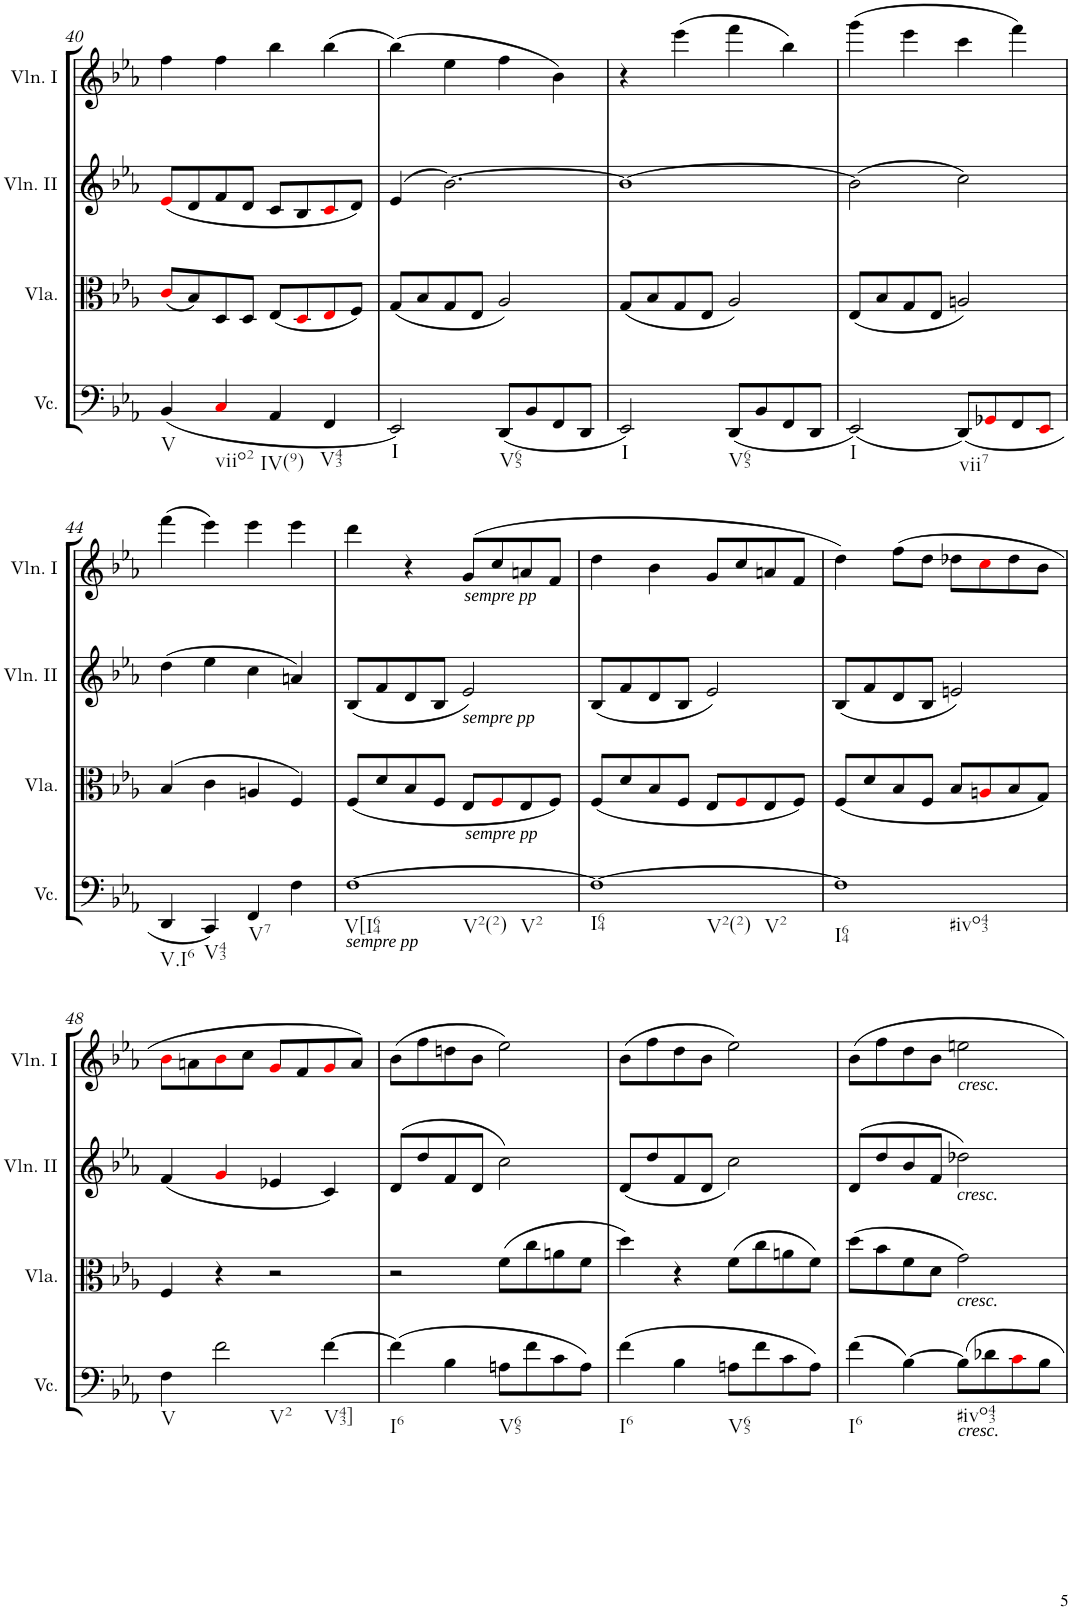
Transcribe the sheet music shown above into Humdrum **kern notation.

**kern	**kern	**kern	**kern
*part4	*part3	*part2	*part1
*staff4	*staff3	*staff2	*staff1
*I"Violoncello	*I"Viola	*I"Violin II	*I"Violin I
*I'Vc.	*I'Vla.	*I'Vln. II	*I'Vln. I
!!LO:PB:g=z
*clefF4	*clefC3	*clefG2	*clefG2
*k[b-e-a-]	*k[b-e-a-]	*k[b-e-a-]	*k[b-e-a-]
*M2/2	*M2/2	*M2/2	*M2/2
*met(c|)	*met(c|)	*met(c|)	*met(c|)
=40	=40	=40	=40
!LO:TX:b:t=V	!	!	!
(4BB-/	(8ci/L	(8e-i/L	4ff\
.	8B-/)	8d/	.
!LO:TX:b:t=viio2	!	!	!
4Ci/	8D/	8f/	4ff\
.	8D/J	8d/J	.
!LO:TX:b:t=IV(9)	!	!	!
4AA-/	(8E-/L	8c/L	4bb-\
.	8Di/	8B-/	.
!LO:TX:b:t=V43	!	!	!
4FF/	8E-i/	8ci/	(4bb-\
.	8F/J)	8d/J)	.
=41	=41	=41	=41
!LO:TX:b:t=I	!	!	!
2EE-/)	(8G/L	(4e-/	(4bb-\)
.	8B-/	.	.
.	8G/	[2.b-\)	4ee-\
.	8E-/J	.	.
!LO:TX:b:t=V65	!	!	!
(8DD/L	2A-/)	.	4ff\
8BB-/	.	.	.
8FF/	.	.	4b-\)
8DD/J	.	.	.
=42	=42	=42	=42
!LO:TX:b:t=I	!	!	!
2EE-/)	(8G/L	1b-_	4r
.	8B-/	.	.
.	8G/	.	(4eee-\
.	8E-/J	.	.
!LO:TX:b:t=V65	!	!	!
(8DD/L	2A-/)	.	4fff\
8BB-/	.	.	.
8FF/	.	.	4bb-\)
8DD/J	.	.	.
=43	=43	=43	=43
!LO:TX:b:t=I	!	!	!
(2EE-/)	(8E-/L	(2b-\]	(4ggg\
.	8B-/	.	.
.	8G/	.	4eee-\
.	8E-/J	.	.
!LO:TX:b:t=vii7	!	!	!
(8DD/L)	2An/)	2cc\)	4ccc\
8GG-Xi/	.	.	.
8FF/	.	.	4fff\)
8EE-i/J	.	.	.
!!LO:LB:g=z
=44	=44	=44	=44
!LO:TX:b:t=V.I6	!	!	!
4DD/	(4B-/	(4dd\	(4fff\
!LO:TX:b:t=V43	!	!	!
4CC/)	4c\	4ee-\	4eee-\)
!LO:TX:b:t=V7	!	!	!
4FF/	4An/	4cc\	4eee-\
4F\	4F/)	4an/)	4eee-\
=45	=45	=45	=45
!LO:TX:b:i:t=sempre pp	!	!	!
!LO:TX:b:t=V[I64	!	!	!
!LO:TX:b:t=V2(2)	!	!	!
!LO:TX:b:t=V2	!	!	!
[1F	(8F/L	(8B-/L	4ddd\
.	8d/	8f/	.
.	8B-/	8d/	4r
.	8F/J	8B-/J	.
!	!	!	!LO:TX:b:i:t=sempre pp
!	!	!LO:TX:b:i:t=sempre pp	!
!	!LO:TX:b:i:t=sempre pp	!	!
.	8E-/L	2e-/)	(8g/L
.	8Fi/	.	8cc/
.	8E-/	.	8an/
.	8F/J)	.	8f/J
=46	=46	=46	=46
!LO:TX:b:t=I64	!	!	!
!LO:TX:b:t=V2(2)	!	!	!
!LO:TX:b:t=V2	!	!	!
1F_	(8F/L	(8B-/L	4dd\
.	8d/	8f/	.
.	8B-/	8d/	4b-\
.	8F/J	8B-/J	.
.	8E-/L	2e-/)	8g/L
.	8Fi/	.	8cc/
.	8E-/	.	8an/
.	8F/J)	.	8f/J
=47	=47	=47	=47
!LO:TX:b:t=I64	!	!	!
!LO:TX:b:t=#ivo43	!	!	!
1F]	(8F/L	(8B-/L	4dd\)
.	8d/	8f/	.
.	8B-/	8d/	(8ff\L
.	8F/J	8B-/J	8dd\J
.	8B-/L	2en/)	8dd-X\L
.	8Ani/	.	8cci\
.	8B-/	.	8dd-\
.	8G/J)	.	8b-\J
!!LO:LB:g=z
=48	=48	=48	=48
!LO:TX:b:t=V	!	!	!
4F\	4F/	(4f/	8b-i\L
.	.	.	8an\
!LO:TX:b:t=V2	!	!	!
2f\	4r	4gi/	8b-i\
.	.	.	8cc\J
.	2r	4e-X/	8gi/L
.	.	.	8f/
!LO:TX:b:t=V43]	!	!	!
[4f\	.	4c/)	8gi/
.	.	.	8a/J)
=49	=49	=49	=49
!LO:TX:b:t=I6	!	!	!
(4f\]	2r	(8d/L	(8b-\L
.	.	8dd/	8ff\
4B-\	.	8f/	8ddn\
.	.	8d/J	8b-\J
!LO:TX:b:t=V65	!	!	!
8An\L	(8f\L	2cc\)	2ee-\)
8f\	8cc\	.	.
8c\	8an\	.	.
8A\J)	8f\J	.	.
=50	=50	=50	=50
!LO:TX:b:t=I6	!	!	!
(4f\	4dd\)	(<8d/L	(8b-\L
.	.	8dd/	8ff\
4B-\	4r	8f/	8dd\
.	.	8d/J	8b-\J
!LO:TX:b:t=V65	!	!	!
8An\L	(8f\L	2cc\)	2ee-\)
8f\	8cc\	.	.
8c\	8an\	.	.
8A\J)	8f\J)	.	.
=51	=51	=51	=51
!LO:TX:b:t=I6	!	!	!
(4f\	(8dd\L	(8d/L	8b-\L
.	8b-\	8dd/	8ff\
[4B-\)	8f\	8b-/	8dd\
.	8d\J	8f/J	8b-\J
!	!	!	!LO:TX:b:i:t=cresc.
!	!	!LO:TX:b:i:t=cresc.	!
!	!LO:TX:b:i:t=cresc.	!	!
!LO:TX:b:i:t=cresc.	!	!	!
!LO:TX:b:t=#ivo43	!	!	!
8B-\L]	2g\)	2dd-X\)	2een\
8d-X\	.	.	.
8ci\	.	.	.
8B-\J	.	.	.
=	=	=	=
*-	*-	*-	*-
